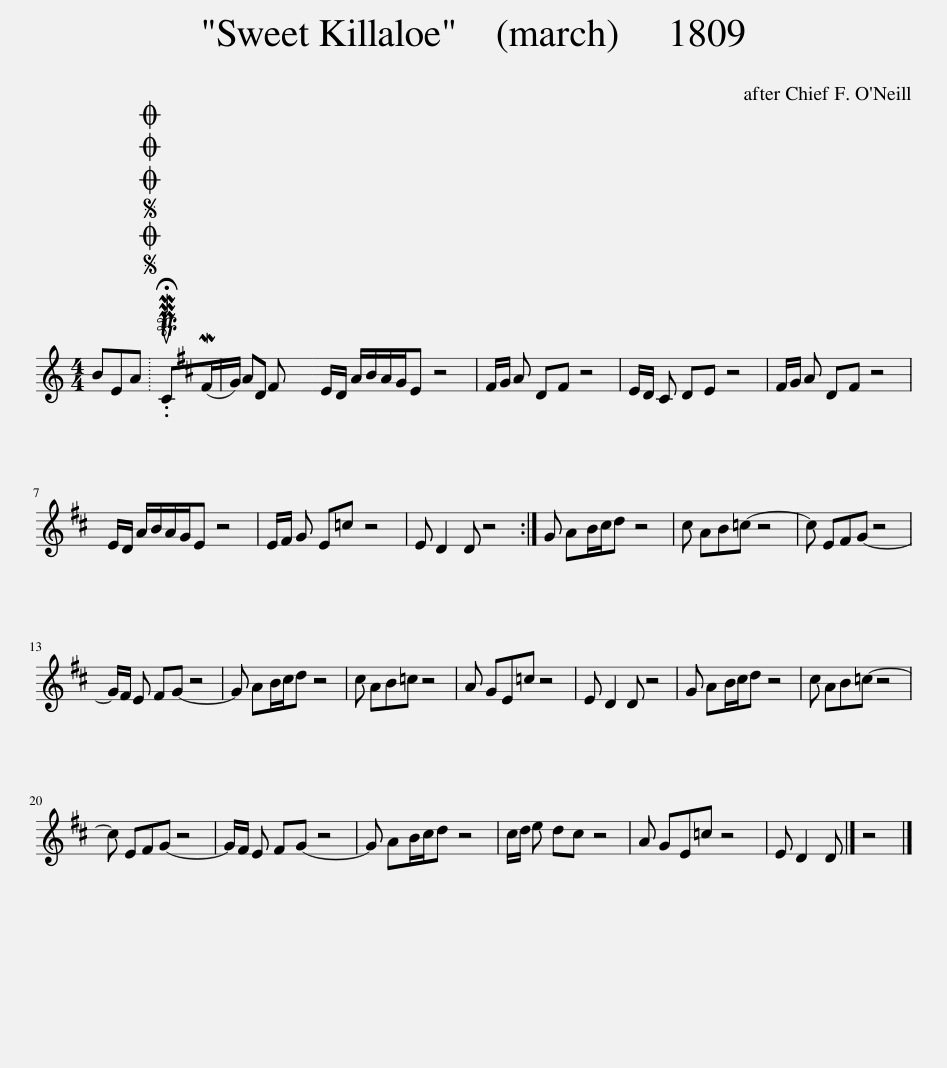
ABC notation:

X:1
L:1/8
M:4/4
I:linebreak $
K:C
V:1 treble
V:1
 BEA |SOSOOO .!fermata!PMTuC(M^F/G/) AD F | E/D/ A/B/A/G/E z4 | ^F/G/ A DF z4 | E/D/ ^C DE z4 | %5
 ^F/G/ A DF z4 |$ E/D/ A/B/A/G/E z4 | E/^F/ G E=c z4 | E D2 D z4 :| G AB/^c/d z4 | %10
 ^c AB=c- z4 | c E^FG- z4 |$ G/^F/ E FG- z4 | G AB/^c/d z4 | ^c AB=c z4 | %15
 A GE=c z4 | E D2 D z4 | G AB/^c/d z4 | ^c AB=c- z4 |$ c E^FG- z4 | %20
 G/^F/ E FG- z4 | G AB/^c/d z4 | ^c/d/ e dc z4 | A GE=c z4 | E D2 D z4 |] %25
